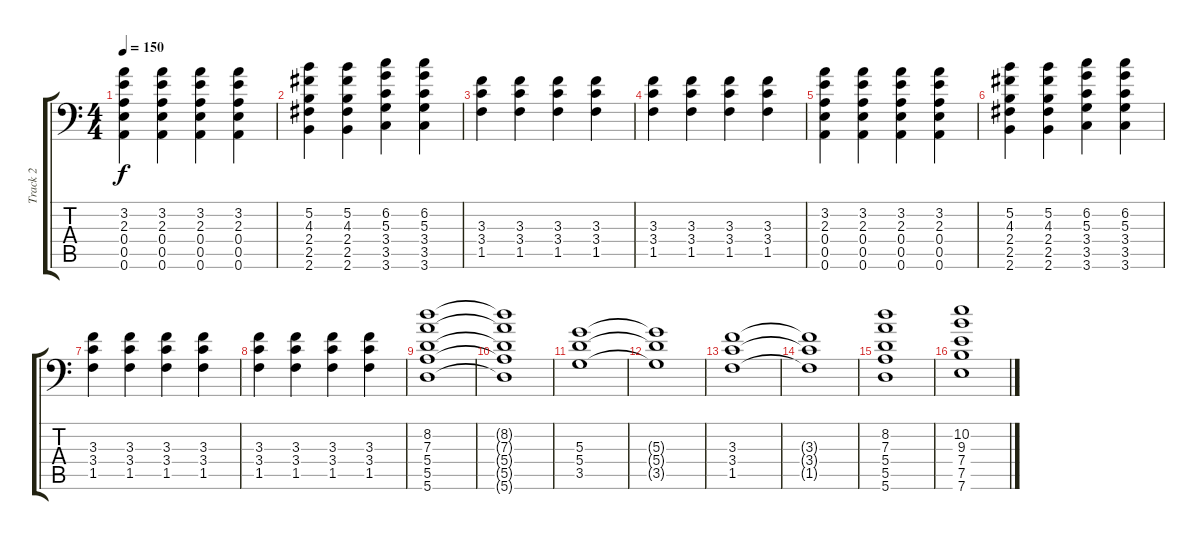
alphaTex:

\track ("Track 2" "Track 2") {instrument distortionguitar}
\staff {score tabs}
\tuning (B3 Gb3 D3 A2 E2 A1) {hide}
\ts (4 4)
\tempo 150
\clef f4
\ks c
(3.2 2.3 0.4 0.5 0.6).4{dy f} (3.2 2.3 0.4 0.5 0.6).4 (3.2 2.3 0.4 0.5 0.6).4 (3.2 2.3 0.4 0.5 0.6).4 |
(5.2 4.3 2.4 2.5 2.6).4 (5.2 4.3 2.4 2.5 2.6).4 (6.2 5.3 3.4 3.5 3.6).4 (6.2 5.3 3.4 3.5 3.6).4 |
(3.3 3.4 1.5).4 (3.3 3.4 1.5).4 (3.3 3.4 1.5).4 (3.3 3.4 1.5).4 |
(3.3 3.4 1.5).4 (3.3 3.4 1.5).4 (3.3 3.4 1.5).4 (3.3 3.4 1.5).4 |
(3.2 2.3 0.4 0.5 0.6).4 (3.2 2.3 0.4 0.5 0.6).4 (3.2 2.3 0.4 0.5 0.6).4 (3.2 2.3 0.4 0.5 0.6).4 |
(5.2 4.3 2.4 2.5 2.6).4 (5.2 4.3 2.4 2.5 2.6).4 (6.2 5.3 3.4 3.5 3.6).4 (6.2 5.3 3.4 3.5 3.6).4 |
(3.3 3.4 1.5).4 (3.3 3.4 1.5).4 (3.3 3.4 1.5).4 (3.3 3.4 1.5).4 |
(3.3 3.4 1.5).4 (3.3 3.4 1.5).4 (3.3 3.4 1.5).4 (3.3 3.4 1.5).4 |
(8.2 7.3 5.4 5.5 5.6).1 |
(8.2{t} 7.3{t} 5.4{t} 5.5{t} 5.6{t}).1 |
(5.3 5.4 3.5).1 |
(5.3{t} 5.4{t} 3.5{t}).1 |
(3.3 3.4 1.5).1 |
(3.3{t} 3.4{t} 1.5{t}).1 |
(8.2 7.3 5.4 5.5 5.6).1 |
(10.2 9.3 7.4 7.5 7.6).1
